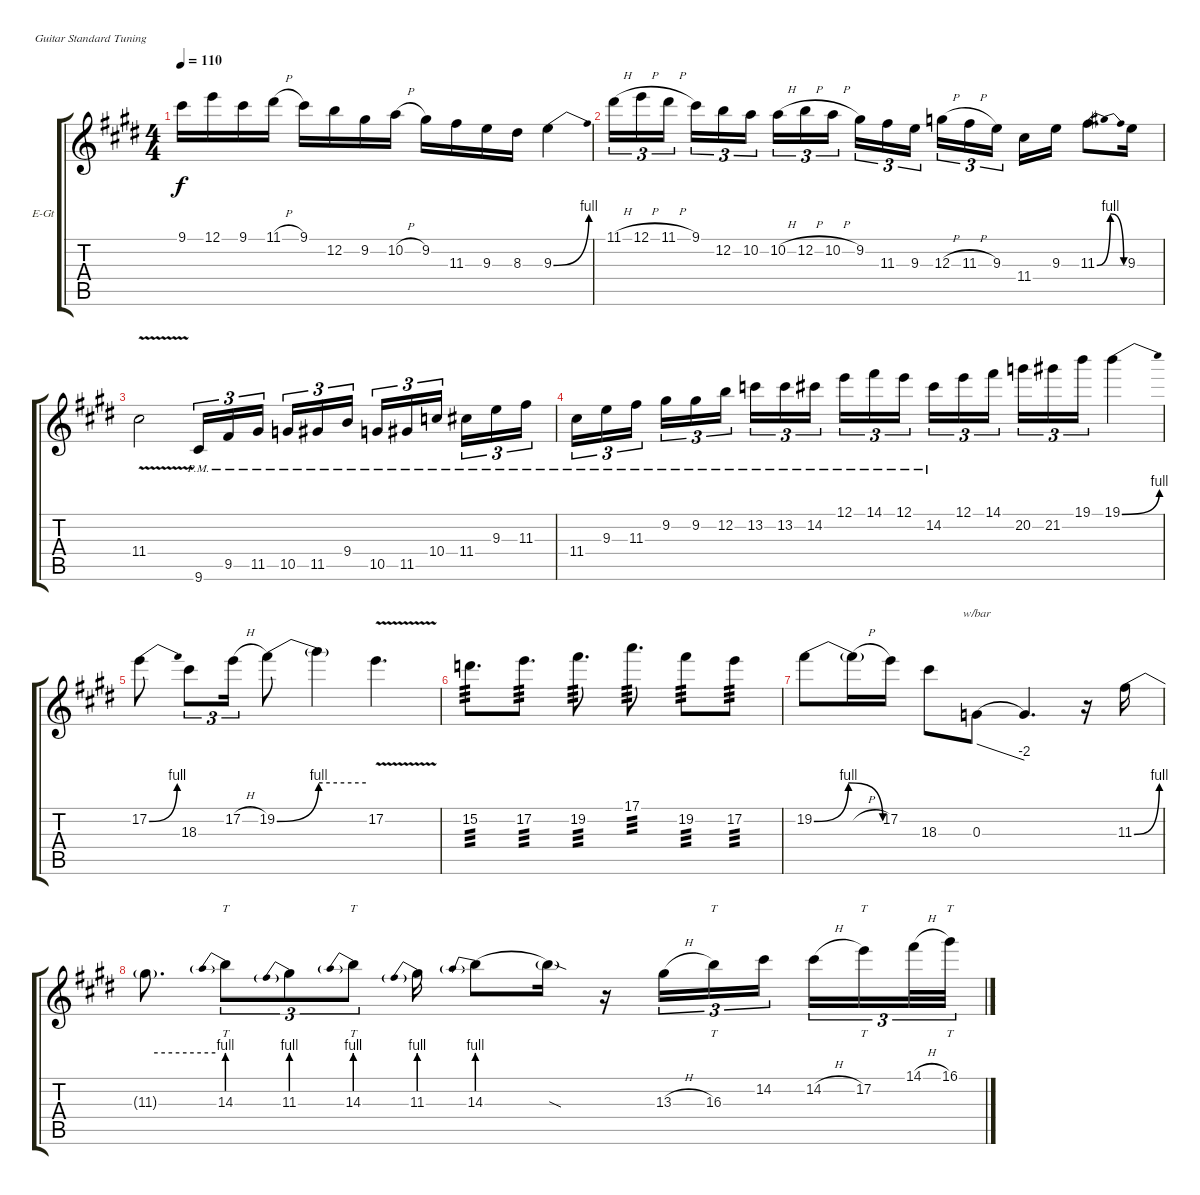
\bracketExtendMode groupsimilarinstruments
\firstSystemTrackNameOrientation horizontal
\otherSystemsTrackNameOrientation horizontal
\track ("Гитара 2" "E-Gt") {instrument distortionguitar}
\staff {score tabs}
\tuning (E4 B3 G3 D3 A2 E2)
\ts (4 4)
\tempo 110
\clef g2
\ks c#minor
9.1.16{dy f} 12.1.16 9.1.16 11.1{h}.16 9.1.16 12.2.16 9.2.16 10.2{h}.16 9.2.16 11.3.16 9.3.16 8.3.16 9.3{be (bend 0 0 60 4)}.4 |
11.1{h}.16{tu (3 2)} 12.1{h}.16{tu (3 2)} 11.1{h}.16{tu (3 2)} 9.1.16{tu (3 2)} 12.2.16{tu (3 2)} 10.2.16{tu (3 2)} 10.2{h}.16{tu (3 2)} 12.2{h}.16{tu (3 2)} 10.2{h}.16{tu (3 2)} 9.2.16{tu (3 2)} 11.3.16{tu (3 2)} 9.3.16{tu (3 2)} 12.3{h}.16{tu (3 2)} 11.3{h}.16{tu (3 2)} 9.3.16{tu (3 2)} 11.4.16 9.3.16 11.3{be (bendrelease 0 0 30 4 30 4 60 0)}.8{d} 9.3.16 |
11.4{v}.2 9.6{pm}.16{tu (3 2)} 9.5{pm}.16{tu (3 2)} 11.5{pm}.16{tu (3 2)} 10.5{pm}.16{tu (3 2)} 11.5{pm}.16{tu (3 2)} 9.4{pm}.16{tu (3 2)} 10.5{pm}.16{tu (3 2)} 11.5{pm}.16{tu (3 2)} 10.4{pm}.16{tu (3 2)} 11.4{pm}.16{tu (3 2)} 9.3{pm}.16{tu (3 2)} 11.3{pm}.16{tu (3 2)} |
11.4{pm}.16{tu (3 2)} 9.3{pm}.16{tu (3 2)} 11.3{pm}.16{tu (3 2)} 9.2{pm}.16{tu (3 2)} 9.2{pm}.16{tu (3 2)} 12.2{pm}.16{tu (3 2)} 13.2{pm}.16{tu (3 2)} 13.2{pm}.16{tu (3 2)} 14.2{pm}.16{tu (3 2)} 12.1{pm}.16{tu (3 2)} 14.1{pm}.16{tu (3 2)} 12.1{pm}.16{tu (3 2)} 14.2{pm}.16{tu (3 2)} 12.1.16{tu (3 2)} 14.1.16{tu (3 2)} 20.2.16{tu (3 2)} 21.2.16{tu (3 2)} 19.1.16{tu (3 2)} 19.1{be (bend 0 0 60 4)}.4 |
17.2{be (bend 0 0 60 4)}.8 18.3.8{tu (3 2)} 17.2{h}.16{tu (3 2)} 19.2{be (bend 0 0 60 4)}.8 19.2{be (hold 0 4 60 4) t}.4 17.2{v}.4{d} |
15.2.8{d tp 3} 17.2.8{d tp 3} 19.2.8{d tp 3} 17.1.8{d tp 3} 19.2.8{tp 3} 17.2.8{tp 3} |
19.2{be (bendrelease 0 0 30 4 30 4 60 0)}.8 19.2{h t}.16 17.2.16 18.3.8 0.3.8{tbe (dive default 0 0 60 -8)} 0.3{t}.4{d} r.16 11.3{be (bend 0 0 60 4)}.16 |
11.3{be (hold 0 4 60 4) t}.8{d} 14.3{be (prebend 0 4 60 4)}.8{tt tu (3 2)} 11.3{be (prebend 0 4 60 4)}.8{tu (3 2)} 14.3{be (prebend 0 4 60 4)}.8{tt tu (3 2)} 11.3{be (prebend 0 4 60 4)}.16 14.3{be (prebend 0 4 60 4)}.8 14.3{sod t}.16 r.16 13.3{h}.16{tu (3 2)} 16.3.16{tt tu (3 2)} 14.2.16{tu (3 2)} 14.2{h}.16{tu (3 2)} 17.2.16{tt tu (3 2)} 14.1{h}.32{tu (3 2)} 16.1.32{tt tu (3 2)}
